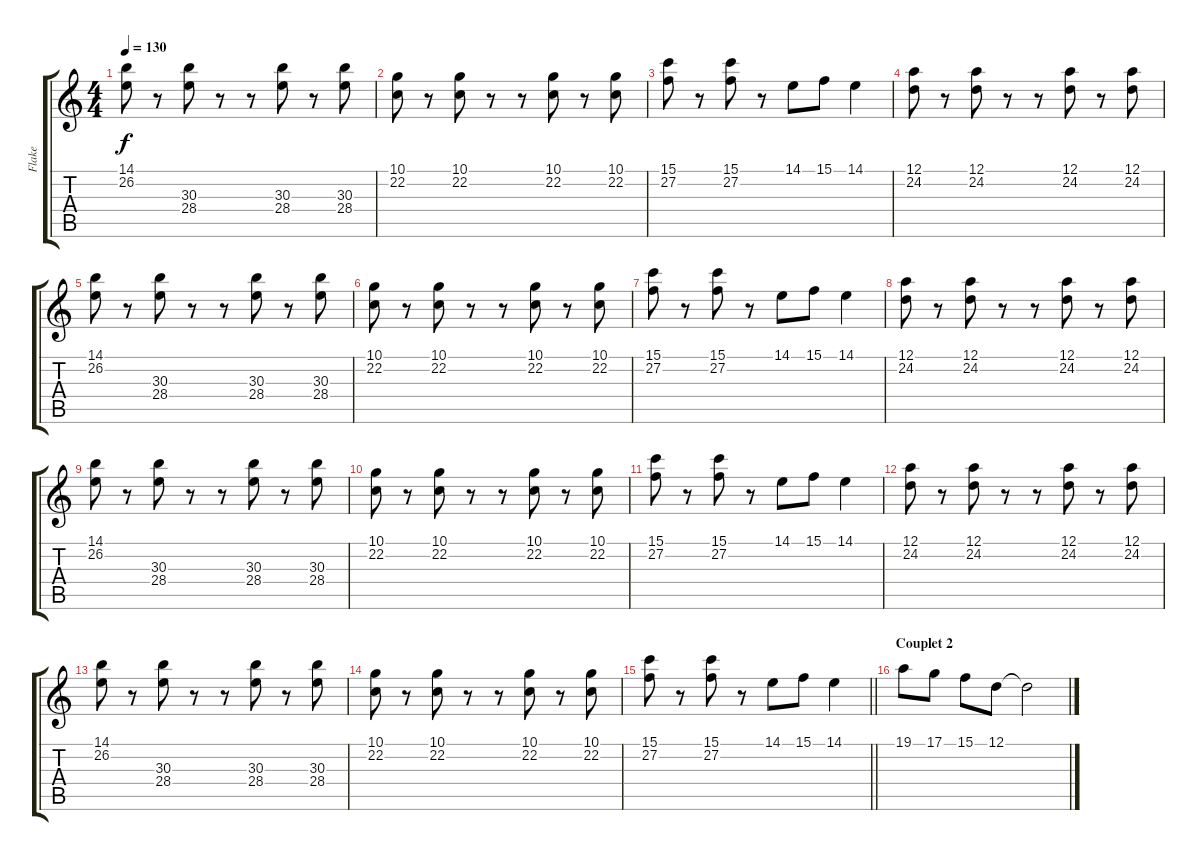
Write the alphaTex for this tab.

\track ("Flake" "Flake") {instrument pad1newage}
\staff {score tabs}
\tuning (D4 A3 F3 C3 G2 C2) {hide}
\ts (4 4)
\tempo 130
\clef g2
\ks c
(14.1 26.2).8{dy f} r.8 (30.3 28.4).8 r.8 r.8 (30.3 28.4).8 r.8 (30.3 28.4).8 |
(10.1 22.2).8 r.8 (10.1 22.2).8 r.8 r.8 (10.1 22.2).8 r.8 (10.1 22.2).8 |
(15.1 27.2).8 r.8 (15.1 27.2).8 r.8 14.1.8 15.1.8 14.1.4 |
(12.1 24.2).8 r.8 (12.1 24.2).8 r.8 r.8 (12.1 24.2).8 r.8 (12.1 24.2).8 |
(14.1 26.2).8 r.8 (30.3 28.4).8 r.8 r.8 (30.3 28.4).8 r.8 (30.3 28.4).8 |
(10.1 22.2).8 r.8 (10.1 22.2).8 r.8 r.8 (10.1 22.2).8 r.8 (10.1 22.2).8 |
(15.1 27.2).8 r.8 (15.1 27.2).8 r.8 14.1.8 15.1.8 14.1.4 |
(12.1 24.2).8 r.8 (12.1 24.2).8 r.8 r.8 (12.1 24.2).8 r.8 (12.1 24.2).8 |
(14.1 26.2).8 r.8 (30.3 28.4).8 r.8 r.8 (30.3 28.4).8 r.8 (30.3 28.4).8 |
(10.1 22.2).8 r.8 (10.1 22.2).8 r.8 r.8 (10.1 22.2).8 r.8 (10.1 22.2).8 |
(15.1 27.2).8 r.8 (15.1 27.2).8 r.8 14.1.8 15.1.8 14.1.4 |
(12.1 24.2).8 r.8 (12.1 24.2).8 r.8 r.8 (12.1 24.2).8 r.8 (12.1 24.2).8 |
(14.1 26.2).8 r.8 (30.3 28.4).8 r.8 r.8 (30.3 28.4).8 r.8 (30.3 28.4).8 |
(10.1 22.2).8 r.8 (10.1 22.2).8 r.8 r.8 (10.1 22.2).8 r.8 (10.1 22.2).8 |
\barLineRight lightlight
(15.1 27.2).8 r.8 (15.1 27.2).8 r.8 14.1.8 15.1.8 14.1.4 |
\section ("" "Couplet 2")
19.1.8{instrument synthvoice} 17.1.8 15.1.8 12.1.8 12.1{t}.2
